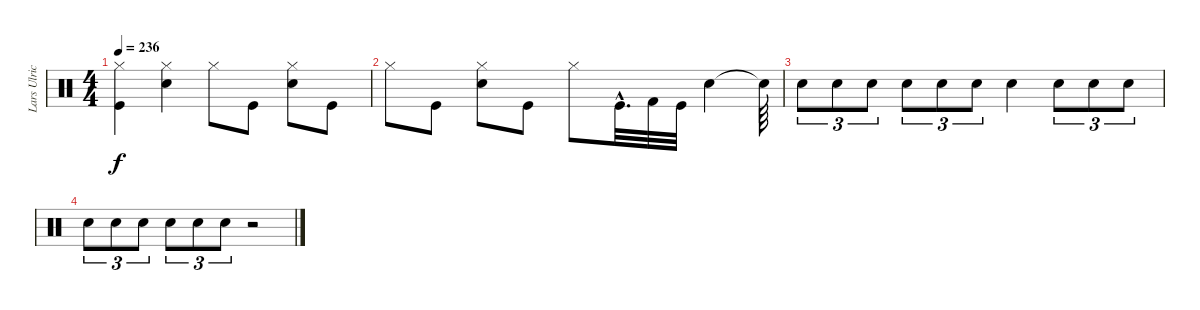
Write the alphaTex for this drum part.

\track ("Lars Ulrich (Drums)" "Lars Ulric") {instrument percussion}
\staff {score}
\articulation defaults
\ts (4 4)
\tempo 236
\clef neutral
\ks c
("Kick (hit)" "Hi-Hat (closed)").4{dy f} ("Hi-Hat (closed)" "Snare (hit) 2").4 "Hi-Hat (closed)".8 "Kick (hit)".8 ("Snare (hit) 2" "Hi-Hat (closed)").8 "Kick (hit)".8 |
"Hi-Hat (closed)".8 "Kick (hit)".8 ("Snare (hit) 2" "Hi-Hat (closed)").8 "Kick (hit)".8 "Hi-Hat (closed)".8 "Kick (hit)"{hac}.32{d} "Kick (hit) 2".32 "Kick (hit)".32 "Snare (hit) 2".4 "Snare (hit)"{t}.64 |
"Snare (hit) 2".8{tu (3 2)} "Snare (hit) 2".8{tu (3 2)} "Snare (hit) 2".8{tu (3 2)} "Snare (hit) 2".8{tu (3 2)} "Snare (hit) 2".8{tu (3 2)} "Snare (hit) 2".8{tu (3 2)} "Snare (hit) 2".4 "Snare (hit) 2".8{tu (3 2)} "Snare (hit) 2".8{tu (3 2)} "Snare (hit) 2".8{tu (3 2)} |
"Snare (hit) 2".8{tu (3 2)} "Snare (hit) 2".8{tu (3 2)} "Snare (hit) 2".8{tu (3 2)} "Snare (hit) 2".8{tu (3 2)} "Snare (hit) 2".8{tu (3 2)} "Snare (hit) 2".8{tu (3 2)} r.2
